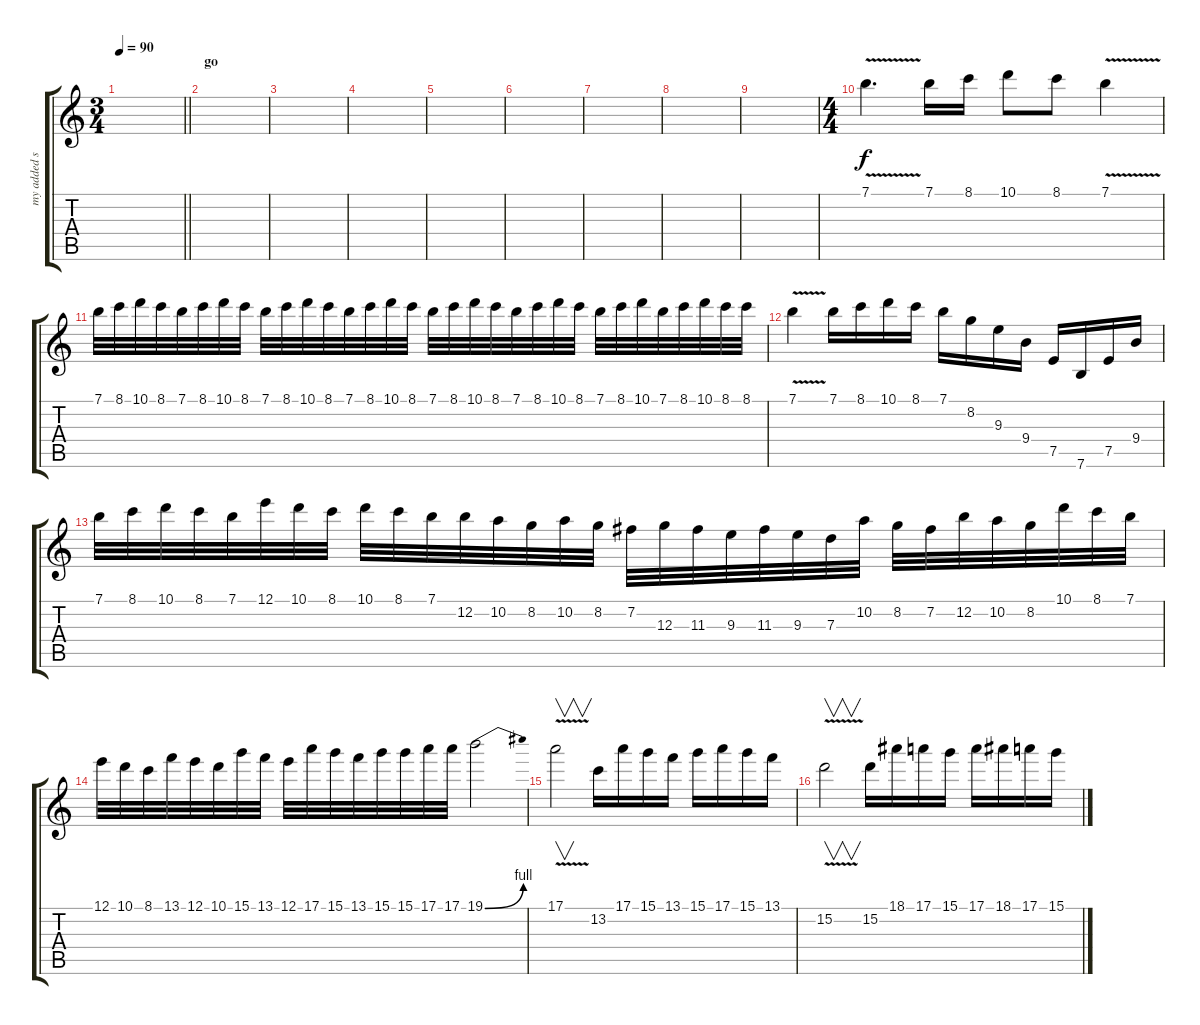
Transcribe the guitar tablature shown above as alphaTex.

\track ("my added solo" "my added s") {instrument distortionguitar}
\staff {score tabs}
\tuning (E4 B3 G3 D3 A2 E2) {hide}
\ts (3 4)
\tempo 90
\clef g2
\barLineRight lightlight
\ks c
|
\section ("" "go")
|
|
|
|
|
|
|
|
\ts (4 4)
7.1{v}.4{d} 7.1.16 8.1.16 10.1.8 8.1.8 7.1{v}.4 |
7.1.32 8.1.32 10.1.32 8.1.32 7.1.32 8.1.32 10.1.32 8.1.32 7.1.32 8.1.32 10.1.32 8.1.32 7.1.32 8.1.32 10.1.32 8.1.32 7.1.32 8.1.32 10.1.32 8.1.32 7.1.32 8.1.32 10.1.32 8.1.32 7.1.32 8.1.32 10.1.32 7.1.32 8.1.32 10.1.32 8.1.32 8.1.32 |
7.1{v}.4 7.1.16 8.1.16 10.1.16 8.1.16 7.1.16 8.2.16 9.3.16 9.4.16 7.5.16 7.6.16 7.5.16 9.4.16 |
7.1.32 8.1.32 10.1.32 8.1.32 7.1.32 12.1.32 10.1.32 8.1.32 10.1.32 8.1.32 7.1.32 12.2.32 10.2.32 8.2.32 10.2.32 8.2.32 7.2.32 12.3.32 11.3.32 9.3.32 11.3.32 9.3.32 7.3.32 10.2.32 8.2.32 7.2.32 12.2.32 10.2.32 8.2.32 10.1.32 8.1.32 7.1.32 |
12.1.32 10.1.32 8.1.32 13.1.32 12.1.32 10.1.32 15.1.32 13.1.32 12.1.32 17.1.32 15.1.32 13.1.32 15.1.32 15.1.32 17.1.32 17.1.32 19.1{be (bend 0 0 60 4)}.2 |
17.1{v}.2{v} 13.2.16 17.1.16 15.1.16 13.1.16 15.1.16 17.1.16 15.1.16 13.1.16 |
15.2{v}.2{v} 15.2.16 18.1.16 17.1.16 15.1.16 17.1.16 18.1.16 17.1.16 15.1.16
